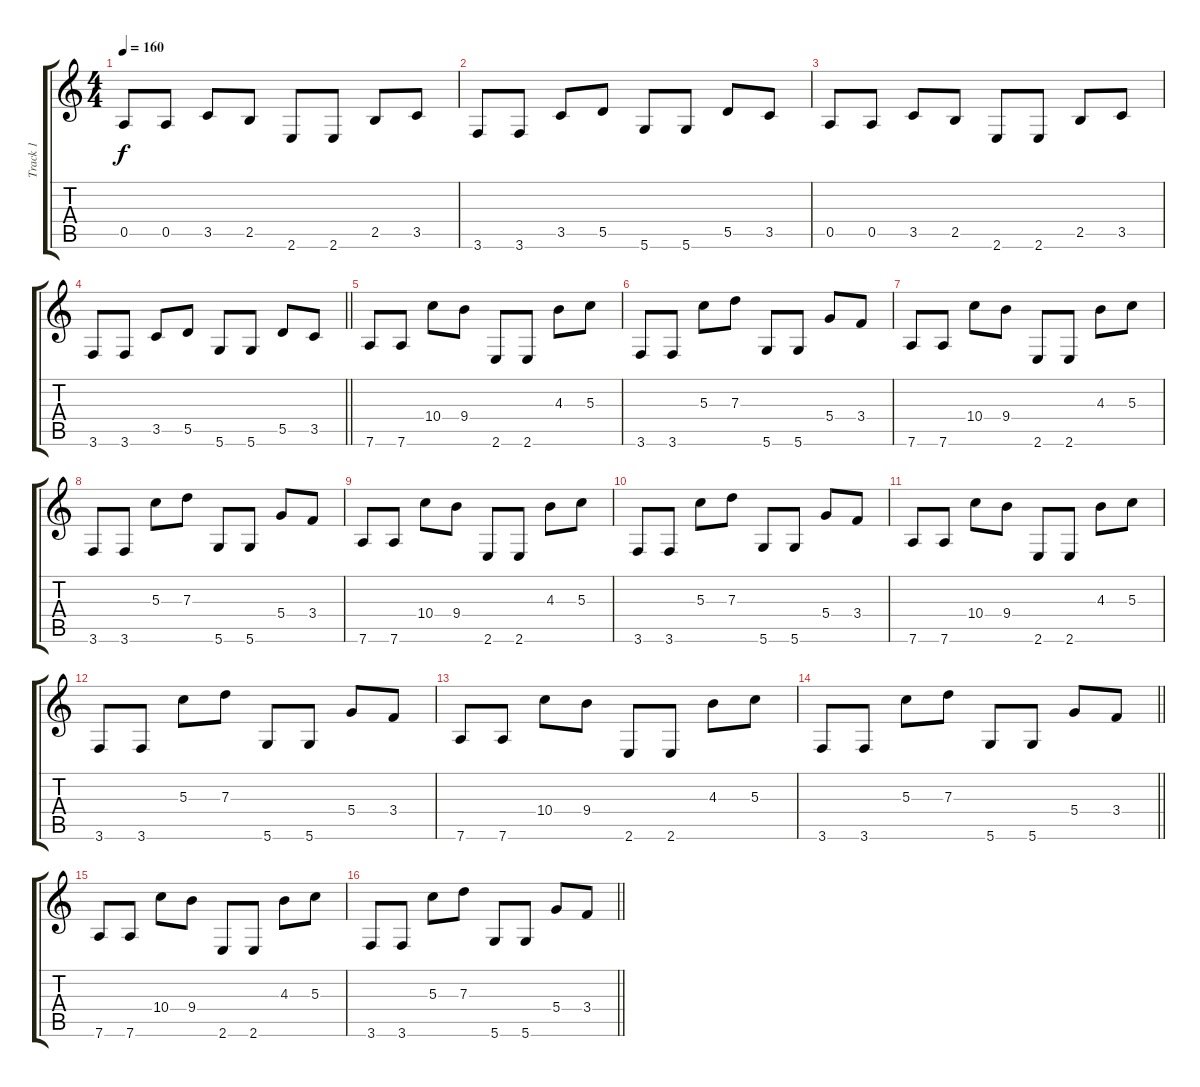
\track ("Track 1" "Track 1") {instrument distortionguitar}
\staff {score tabs}
\tuning (E4 B3 G3 D3 A2 D2) {hide}
\ts (4 4)
\tempo 160
\clef g2
\ks c
0.5.8{dy f} 0.5.8 3.5.8 2.5.8 2.6.8 2.6.8 2.5.8 3.5.8 |
3.6.8 3.6.8 3.5.8 5.5.8 5.6.8 5.6.8 5.5.8 3.5.8 |
0.5.8 0.5.8 3.5.8 2.5.8 2.6.8 2.6.8 2.5.8 3.5.8 |
\barLineRight lightlight
3.6.8 3.6.8 3.5.8 5.5.8 5.6.8 5.6.8 5.5.8 3.5.8 |
7.6.8 7.6.8 10.4.8 9.4.8 2.6.8 2.6.8 4.3.8 5.3.8 |
3.6.8 3.6.8 5.3.8 7.3.8 5.6.8 5.6.8 5.4.8 3.4.8 |
7.6.8 7.6.8 10.4.8 9.4.8 2.6.8 2.6.8 4.3.8 5.3.8 |
3.6.8 3.6.8 5.3.8 7.3.8 5.6.8 5.6.8 5.4.8 3.4.8 |
7.6.8 7.6.8 10.4.8 9.4.8 2.6.8 2.6.8 4.3.8 5.3.8 |
3.6.8 3.6.8 5.3.8 7.3.8 5.6.8 5.6.8 5.4.8 3.4.8 |
7.6.8 7.6.8 10.4.8 9.4.8 2.6.8 2.6.8 4.3.8 5.3.8 |
3.6.8 3.6.8 5.3.8 7.3.8 5.6.8 5.6.8 5.4.8 3.4.8 |
7.6.8 7.6.8 10.4.8 9.4.8 2.6.8 2.6.8 4.3.8 5.3.8 |
\barLineRight lightlight
3.6.8 3.6.8 5.3.8 7.3.8 5.6.8 5.6.8 5.4.8 3.4.8 |
7.6.8 7.6.8 10.4.8 9.4.8 2.6.8 2.6.8 4.3.8 5.3.8 |
\barLineRight lightlight
3.6.8 3.6.8 5.3.8 7.3.8 5.6.8 5.6.8 5.4.8 3.4.8
